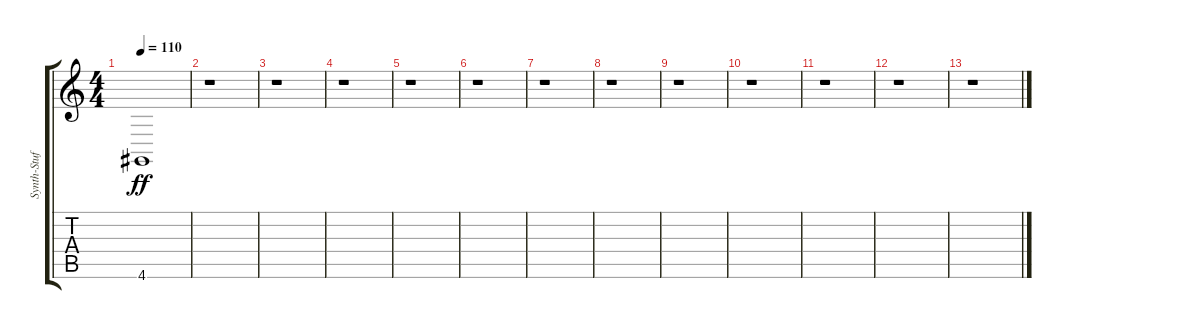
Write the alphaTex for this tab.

\track ("Synth-Stuff 2" "Synth-Stuf") {instrument choiraahs}
\staff {score tabs}
\tuning (E4 B3 G3 D3 A2 E2) {hide}
\ts (4 4)
\tempo 110
\clef g2
\ks c
4.6{t}.1{dy ff} |
r.1 |
r.1 |
r.1 |
r.1 |
r.1 |
r.1 |
r.1 |
r.1 |
r.1 |
r.1 |
r.1 |
r.1
